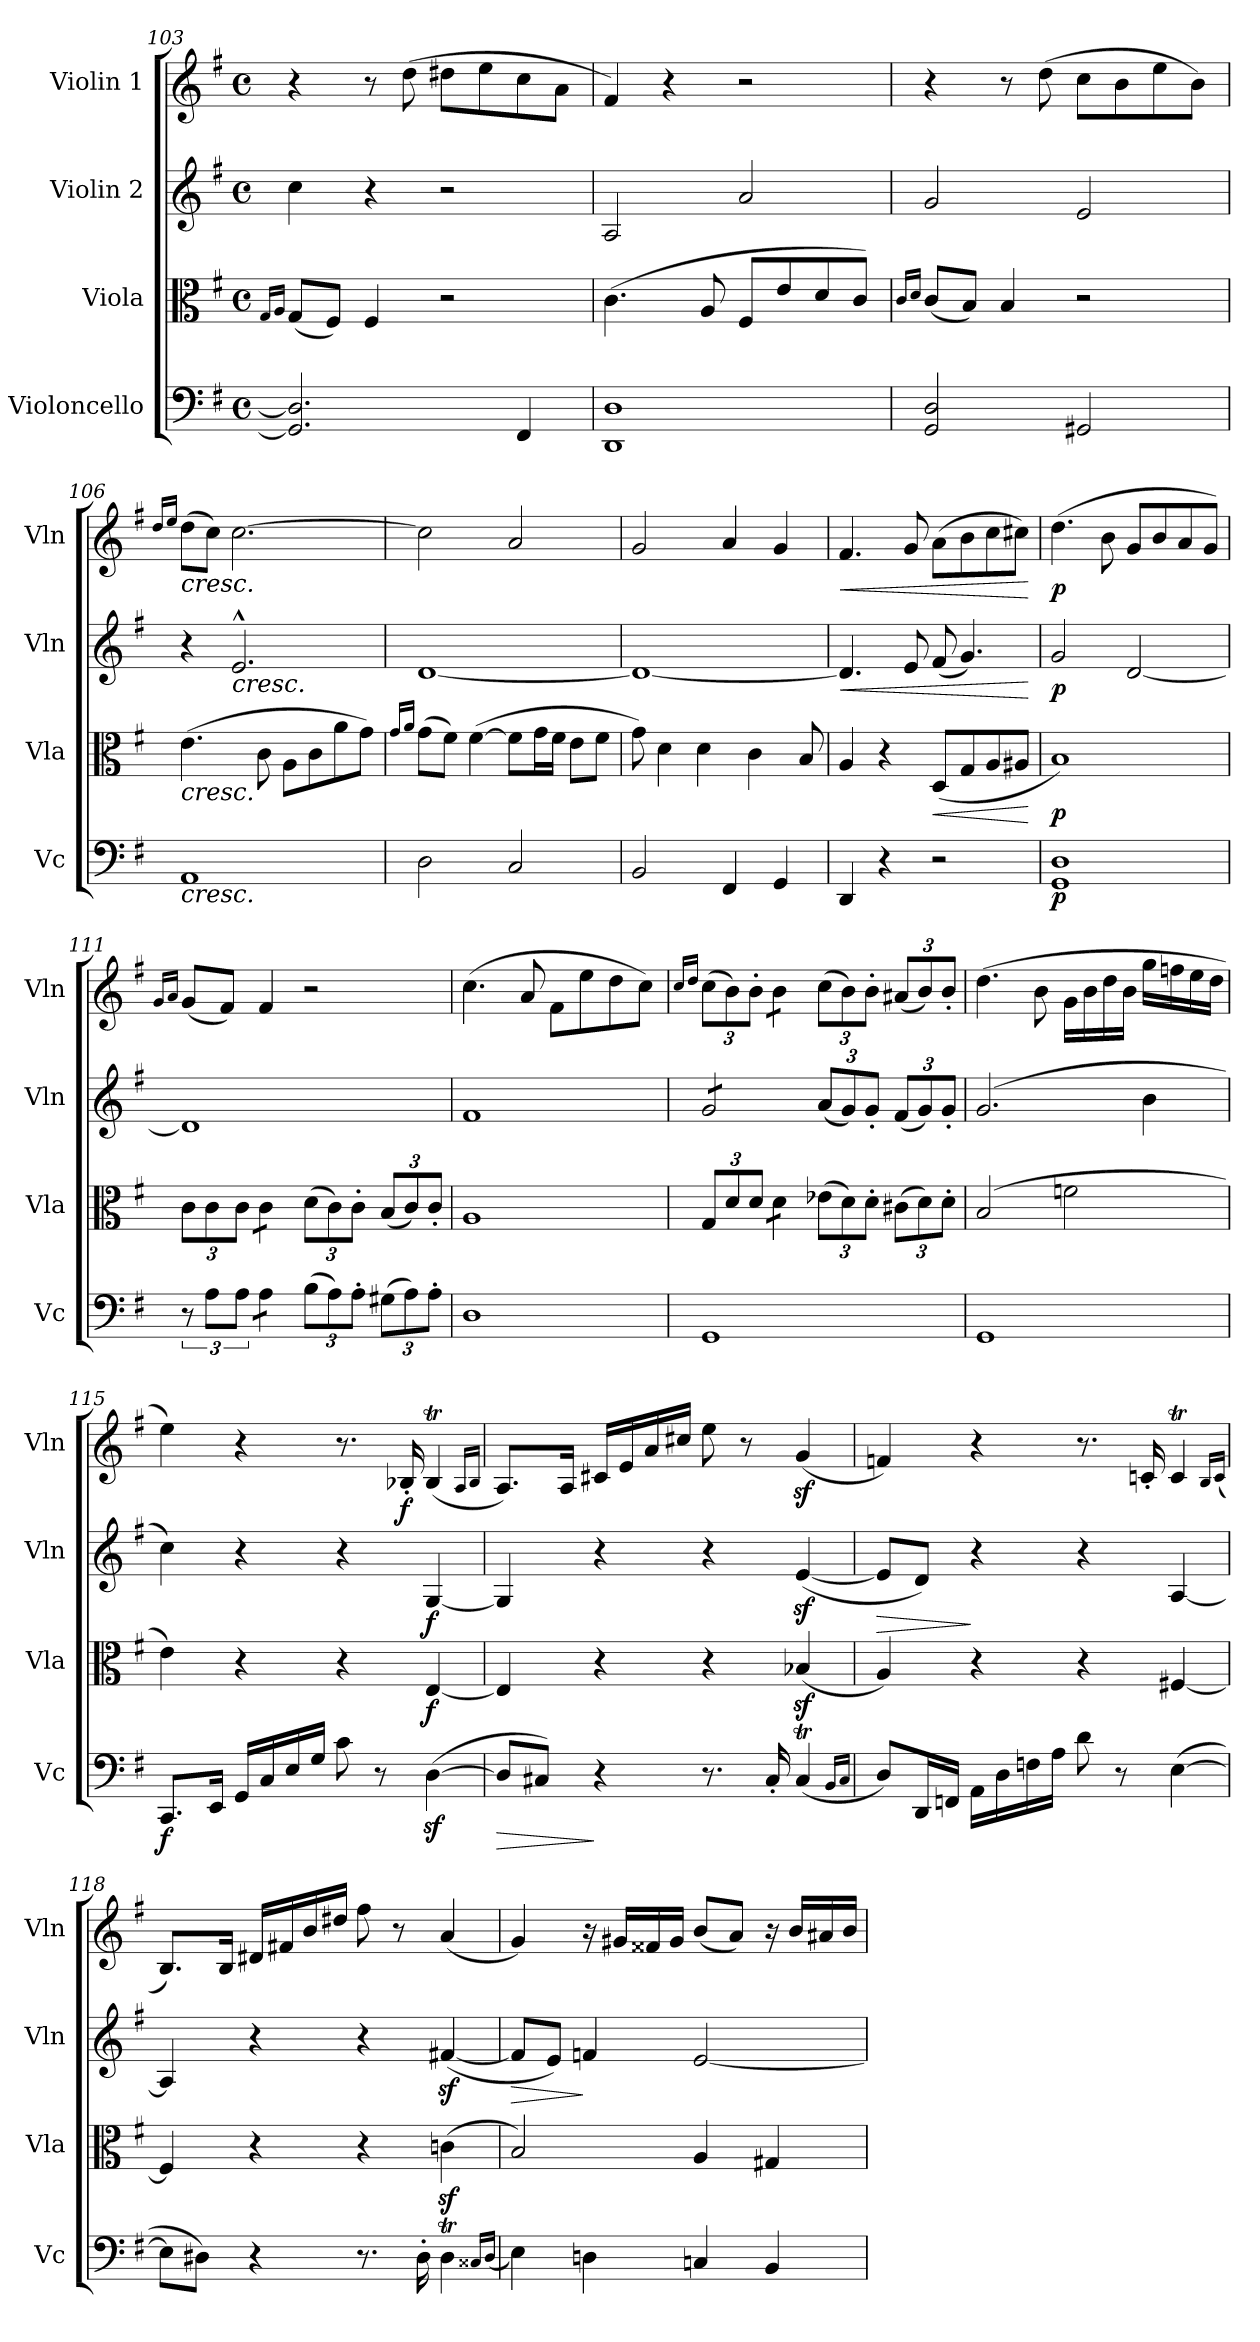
**kern	**dynam	**kern	**dynam	**kern	**dynam	**kern	**dynam
*part4	*part4	*part3	*part3	*part2	*part2	*part1	*part1
*staff4	*staff4	*staff3	*staff3	*staff2	*staff2	*staff1	*staff1
*I"Violoncello	*	*I"Viola	*	*I"Violin 2	*	*I"Violin 1	*
*I'Vc	*	*I'Vla	*	*I'Vln	*	*I'Vln	*
!!LO:LB:g=z
*clefF4	*	*clefC3	*	*clefG2	*	*clefG2	*
*k[f#]	*	*k[f#]	*	*k[f#]	*	*k[f#]	*
*M4/4	*	*M4/4	*	*M4/4	*	*M4/4	*
*met(c)	*	*met(c)	*	*met(c)	*	*met(c)	*
=103	=103	=103	=103	=103	=103	=103	=103
.	.	16qG/LL	.	.	.	.	.
.	.	16qA/JJ	.	.	.	.	.
2.GG/] 2.D/]	.	(8G/L	.	4cc\	.	4r	.
.	.	8F#/J)	.	.	.	.	.
.	.	4F#/	.	4r	.	8r	.
.	.	.	.	.	.	(8dd\	.
.	.	2r	.	2r	.	8dd#X\L	.
.	.	.	.	.	.	8ee\	.
4FF#/	.	.	.	.	.	8cc\	.
.	.	.	.	.	.	8a\J	.
=104	=104	=104	=104	=104	=104	=104	=104
1DD 1D	.	(4.c\	.	2A/	.	4f#/)	.
.	.	.	.	.	.	4r	.
.	.	8A/	.	.	.	.	.
.	.	8F#/L	.	2a/	.	2r	.
.	.	8e/	.	.	.	.	.
.	.	8d/	.	.	.	.	.
.	.	8c/J)	.	.	.	.	.
=105	=105	=105	=105	=105	=105	=105	=105
.	.	16qc/LL	.	.	.	.	.
.	.	16qd/JJ	.	.	.	.	.
2GG/ 2D/	.	(8c/L	.	2g/	.	4r	.
.	.	8B/J)	.	.	.	.	.
.	.	4B/	.	.	.	8r	.
.	.	.	.	.	.	(8dd\	.
2GG#X/	.	2r	.	2e/	.	8cc\L	.
.	.	.	.	.	.	8b\	.
.	.	.	.	.	.	8ee\	.
.	.	.	.	.	.	8b\J)	.
=106	=106	=106	=106	=106	=106	=106	=106
.	.	.	.	.	.	16qdd/LL	.
.	.	.	.	.	.	16qee/JJ	.
!	!	!	!	!	!	!LO:TX:b:i:t=cresc.	!
!	!	!LO:TX:b:i:t=cresc.	!	!	!	!	!
!LO:TX:b:i:t=cresc.	!	!	!	!	!	!	!
1AA	.	(4.e\	.	4r	.	(8dd\L	.
.	.	.	.	.	.	8cc\J)	.
!	!	!	!	!LO:TX:b:i:t=cresc.	!	!	!
.	.	.	.	2.e^^/	.	[2.cc\	.
.	.	8c\	.	.	.	.	.
.	.	8A\L	.	.	.	.	.
.	.	8c\	.	.	.	.	.
.	.	8a\	.	.	.	.	.
.	.	8g\J)	.	.	.	.	.
=107	=107	=107	=107	=107	=107	=107	=107
.	.	16qg/LL	.	.	.	.	.
.	.	16qa/JJ	.	.	.	.	.
2D\	.	(8g\L	.	[1d	.	2cc\]	.
.	.	8f#\J)	.	.	.	.	.
.	.	([4f#\	.	.	.	.	.
2C/	.	8f#\L]	.	.	.	2a/	.
.	.	16g\L	.	.	.	.	.
.	.	16f#\JJ	.	.	.	.	.
.	.	8e\L	.	.	.	.	.
.	.	8f#\J	.	.	.	.	.
!!LO:LB:g=z
=108	=108	=108	=108	=108	=108	=108	=108
2BB/	.	8g\)	.	1d_	.	2g/	.
.	.	4d\	.	.	.	.	.
.	.	4d\	.	.	.	.	.
4FF#/	.	.	.	.	.	4a/	.
.	.	4c\	.	.	.	.	.
4GG/	.	.	.	.	.	4g/	.
.	.	8B/	.	.	.	.	.
=109	=109	=109	=109	=109	=109	=109	=109
!	!	!	!	!	!LO:HP:b	!	!LO:HP:b
4DD/	.	4A/	.	4.d/]	<	4.f#/	<
4r	.	4r	.	.	.	.	.
.	.	.	.	8e/	.	8g/	.
!	!	!	!LO:HP:b	!	!	!	!
2r	.	(8D/L	<	(8f#/	.	(8a\L	.
.	.	8G/	.	4.g/)	.	8b\	.
.	.	8A/	.	.	.	8cc\	.
.	.	8A#X/J	.	.	.	8cc#X\J)	.
.	.	.	[	.	[	.	[
=110	=110	=110	=110	=110	=110	=110	=110
!	!LO:DY:b	!	!LO:DY:b	!	!LO:DY:b	!	!LO:DY:b
1GG 1D	p	1B)	p	2g/	p	(4.dd\	p
.	.	.	.	.	.	8b\	.
.	.	.	.	[2d/	.	8g/L	.
.	.	.	.	.	.	8b/	.
.	.	.	.	.	.	8a/	.
.	.	.	.	.	.	8g/J)	.
=111	=111	=111	=111	=111	=111	=111	=111
.	.	.	.	.	.	16qg/LL	.
.	.	.	.	.	.	16qa/JJ	.
*	*	*Xbrackettup	*	*	*	*	*
12r	.	12c\L	.	1d]	.	(8g/L	.
12A\L	.	12c\	.	.	.	.	.
.	.	.	.	.	.	8f#/J)	.
12A\J	.	12c\J	.	.	.	.	.
*tremolo	*	*	*	*	*	*	*
*	*	*tremolo	*	*	*	*	*
12A\L	.	12c\L	.	.	.	4f#/	.
12A\	.	12c\	.	.	.	.	.
12A\J	.	12c\J	.	.	.	.	.
*	*	*Xtremolo	*	*	*	*	*
*Xtremolo	*	*	*	*	*	*	*
*Xbrackettup	*	*	*	*	*	*	*
(12B\L	.	(12d\L	.	.	.	2r	.
12A\)	.	12c\)	.	.	.	.	.
12A'\J	.	12c'\J	.	.	.	.	.
(12G#X\L	.	(12B/L	.	.	.	.	.
12A\)	.	12c/)	.	.	.	.	.
12A'\J	.	12c'/J	.	.	.	.	.
=112	=112	=112	=112	=112	=112	=112	=112
1D	.	1A	.	1f#	.	(4.cc\	.
.	.	.	.	.	.	8a/	.
.	.	.	.	.	.	8f#\L	.
.	.	.	.	.	.	8ee\	.
.	.	.	.	.	.	8dd\	.
.	.	.	.	.	.	8cc\J)	.
!!LO:LB:g=z
=113	=113	=113	=113	=113	=113	=113	=113
.	.	.	.	.	.	16qcc/LL	.
.	.	.	.	.	.	16qdd/JJ	.
*	*	*	*	*	*	*Xbrackettup	*
*	*	*	*	*tremolo	*	*	*
1GG	.	12G/L	.	12g/L	.	(12cc\L	.
.	.	12d/	.	12g/	.	12b\)	.
.	.	12d/J	.	12g/	.	12b'\J	.
*	*	*tremolo	*	*	*	*	*
*	*	*	*	*	*	*tremolo	*
.	.	12d\L	.	12g/	.	12b\L	.
.	.	12d\	.	12g/	.	12b\	.
.	.	12d\J	.	12g/J	.	12b\J	.
*	*	*	*	*	*	*Xtremolo	*
*	*	*	*	*Xtremolo	*	*	*
*	*	*Xtremolo	*	*	*	*	*
*	*	*	*	*Xbrackettup	*	*	*
.	.	(12e-X\L	.	(12a/L	.	(12cc\L	.
.	.	12d\)	.	12g/)	.	12b\)	.
.	.	12d'\J	.	12g'/J	.	12b'\J	.
.	.	(12c#X\L	.	(12f#/L	.	(12a#X/L	.
.	.	12d\)	.	12g/)	.	12b/)	.
.	.	12d'\J	.	12g'/J	.	12b'/J	.
=114	=114	=114	=114	=114	=114	=114	=114
1GG	.	(2B/	.	(2.g/	.	(4.dd\	.
.	.	.	.	.	.	8b\	.
.	.	2fn\	.	.	.	16g\LL	.
.	.	.	.	.	.	16b\	.
.	.	.	.	.	.	16dd\	.
.	.	.	.	.	.	16b\JJ	.
.	.	.	.	4b\	.	16gg\LL	.
.	.	.	.	.	.	16ffn\	.
.	.	.	.	.	.	16ee\	.
.	.	.	.	.	.	16dd\JJ	.
=115	=115	=115	=115	=115	=115	=115	=115
!	!LO:DY:b	!	!	!	!	!	!
8.CC/L	f	4e\)	.	4cc\)	.	4ee\)	.
16EE/Jk	.	.	.	.	.	.	.
16GG/LL	.	4r	.	4r	.	4r	.
16C/	.	.	.	.	.	.	.
16E/	.	.	.	.	.	.	.
16G/JJ	.	.	.	.	.	.	.
8c\	.	4r	.	4r	.	8.r	.
8r	.	.	.	.	.	.	.
!	!	!	!	!	!	!	!LO:DY:b
.	.	.	.	.	.	16B-X'/	f
!	!	!	!LO:DY:b	!	!LO:DY:b	!	!
([4Dz<\	.	[4E/	f	[4G/	f	(4B-T/	.
.	.	.	.	.	.	16qA/LL	.
.	.	.	.	.	.	16qB-/JJ	.
=116	=116	=116	=116	=116	=116	=116	=116
!	!LO:HP:b	!	!	!	!	!	!
8D/L]	>	4E/]	.	4G/]	.	8.A/L)	.
8C#X/J)	.	.	.	.	.	.	.
.	.	.	.	.	.	16A/Jk	.
4r	]	4r	.	4r	.	16c#X/LL	.
.	.	.	.	.	.	16e/	.
.	.	.	.	.	.	16a/	.
.	.	.	.	.	.	16cc#X/JJ	.
8.r	.	4r	.	4r	.	8ee\	.
.	.	.	.	.	.	8r	.
16C#'/	.	.	.	.	.	.	.
(4C#t/	.	(4B-Xz</	.	([4ez</	.	(4gz</	.
16qBB/LL	.	.	.	.	.	.	.
16qC#/JJ	.	.	.	.	.	.	.
!!LO:LB:g=z
=117	=117	=117	=117	=117	=117	=117	=117
!	!	!	!	!	!LO:HP:b	!	!
8D/L)	.	4A/)	.	8e/L]	>	4fn/)	.
16DD/L	.	.	.	8d/J)	.	.	.
16FFn/JJ	.	.	.	.	.	.	.
16AA\LL	.	4r	.	4r	]	4r	.
16D\	.	.	.	.	.	.	.
16Fn\	.	.	.	.	.	.	.
16A\JJ	.	.	.	.	.	.	.
8d\	.	4r	.	4r	.	8.r	.
8r	.	.	.	.	.	.	.
.	.	.	.	.	.	16cn'/	.
([4E\	.	[4F#X/	.	[4A/	.	4cT/	.
.	.	.	.	.	.	16qB/LL	.
.	.	.	.	.	.	(16qc/JJ	.
=118	=118	=118	=118	=118	=118	=118	=118
8E\L]	.	4F#/]	.	4A/]	.	8.B/L)	.
8D#X\J)	.	.	.	.	.	.	.
.	.	.	.	.	.	16B/Jk	.
4r	.	4r	.	4r	.	16d#X/LL	.
.	.	.	.	.	.	16f#X/	.
.	.	.	.	.	.	16b/	.
.	.	.	.	.	.	16dd#X/JJ	.
8.r	.	4r	.	4r	.	8ff#\	.
.	.	.	.	.	.	8r	.
16D#'\	.	.	.	.	.	.	.
4D#t\	.	(4cnz<\	.	([4f#Xz</	.	(4a/	.
16qC##X/LL	.	.	.	.	.	.	.
(16qD#/JJ	.	.	.	.	.	.	.
=119	=119	=119	=119	=119	=119	=119	=119
!	!	!	!	!	!LO:HP:b	!	!
4E\)	.	2B/)	.	8f#/L]	>	4g/)	.
.	.	.	.	8e/J)	.	.	.
4Dn\	.	.	.	4fn/	]	16r	.
.	.	.	.	.	.	16g#X/LL	.
.	.	.	.	.	.	16f##X/	.
.	.	.	.	.	.	16g#/JJ	.
4Cn/	.	4A/	.	[2e/	.	(8b/L	.
.	.	.	.	.	.	8a/J)	.
4BB/	.	4G#X/	.	.	.	16r	.
.	.	.	.	.	.	16b/LL	.
.	.	.	.	.	.	16a#X/	.
.	.	.	.	.	.	16b/JJ	.
=	=	=	=	=	=	=	=
*-	*-	*-	*-	*-	*-	*-	*-
